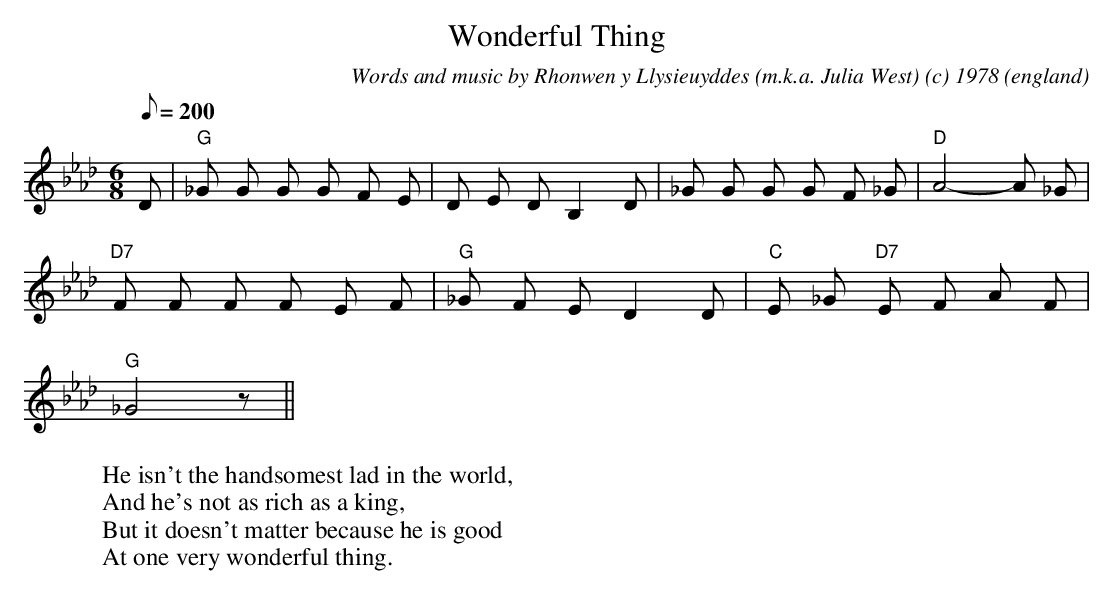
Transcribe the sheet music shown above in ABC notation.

X:1
T:Wonderful Thing
O:england
M:6/8
L:1/8
Q:200
C:Words and music by Rhonwen y Llysieuyddes (m.k.a. Julia West) (c) 1978
W:He isn't the handsomest lad in the world,
W:And he's not as rich as a king,
W:But it doesn't matter because he is good
W:At one very wonderful thing.
K:Ab
D | "G" _G G G G F E | D E D B,2 D | _G G G G F _G | "D" A4-A  _G |
"D7" F F F F E F | "G" _G F E D2 D | "C" E _G "D7" E F A F |
"G" _G4 z||
